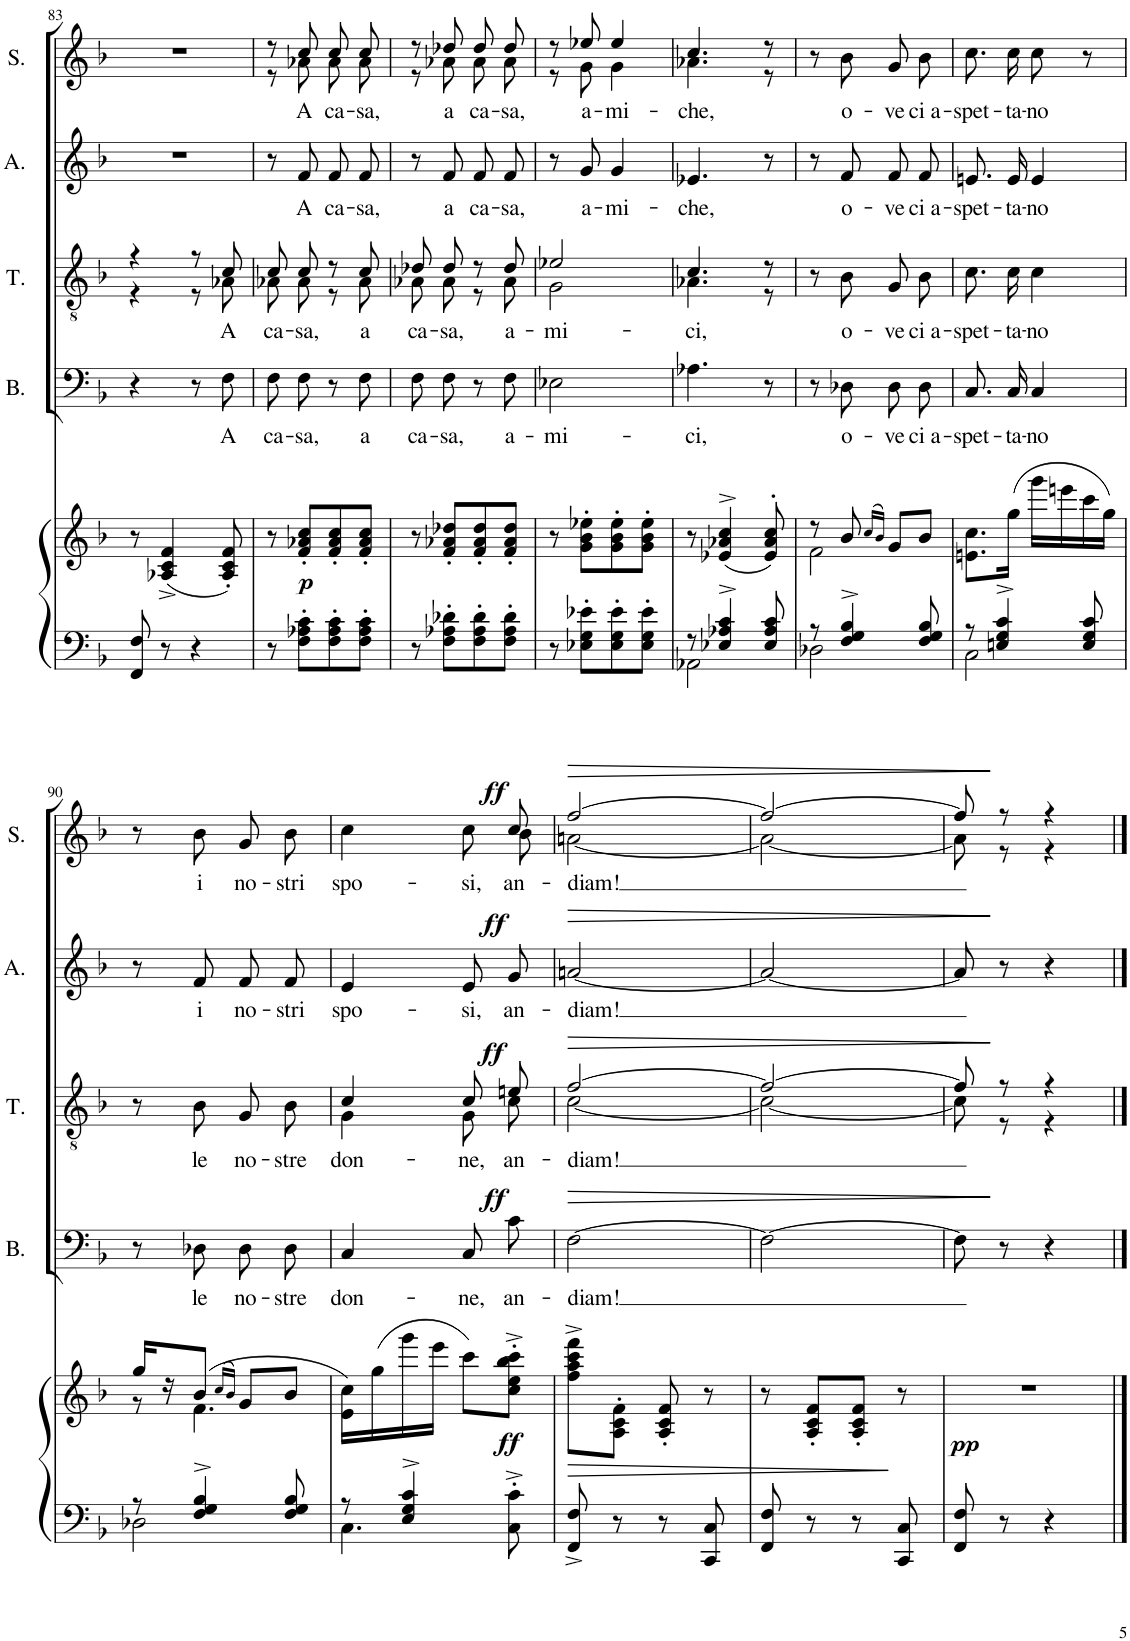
**kern	**kern	**dynam	**kern	**text	**dynam	**kern	**text	**dynam	**kern	**text	**dynam	**kern	**text	**dynam
*part5	*part5	*part5	*part4	*part4	*part4	*part3	*part3	*part3	*part2	*part2	*part2	*part1	*part1	*part1
*staff6	*staff5	*staff5/6	*staff4	*staff4	*staff4	*staff3	*staff3	*staff3	*staff2	*staff2	*staff2	*staff1	*staff1	*staff1
*I"Piano	*	*	*I"Basse	*	*	*I"Ténor	*	*	*I"Alto	*	*	*I"Soprano	*	*
*I'Pno	*	*	*I'B.	*	*	*I'T.	*	*	*I'A.	*	*	*I'S.	*	*
!!LO:PB:g=z
*clefF4	*clefF4	*	*clefF4	*	*	*clefGv2	*	*	*clefG2	*	*	*clefG2	*	*
*k[b-]	*k[b-]	*	*k[b-]	*	*	*k[b-]	*	*	*k[b-]	*	*	*k[b-]	*	*
*M2/4	*M2/4	*	*M2/4	*	*	*M2/4	*	*	*M2/4	*	*	*M2/4	*	*
=83	=83	=83	=83	=83	=83	=83	=83	=83	=83	=83	=83	=83	=83	=83
*	*	*	*	*	*	*^	*	*	*	*	*	*	*	*
8FF/ 8F/	8r	.	4r	.	.	4r	4r	.	.	2r	.	.	2r	.	.
8r	(4A-X/^ 4c/^ 4f/^	.	.	.	.	.	.	.	.	.	.	.	.	.	.
4r	.	.	8r	.	.	8r	8r	.	.	.	.	.	.	.	.
!	!	!	!	!LO:LY:b	!	!	!	!LO:LY:b	!	!	!	!	!	!	!
.	8A-/' 8c/' 8f/')	.	8F\	A	.	8c/	8A-X\	A	.	.	.	.	.	.	.
=84	=84	=84	=84	=84	=84	=84	=84	=84	=84	=84	=84	=84	=84	=84	=84
!	!	!	!	!LO:LY:b	!	!	!	!LO:LY:b	!	!	!	!	!	!	!
*	*	*	*	*	*	*	*	*	*	*	*	*	*^	*	*
8r	8r	.	8F\L	ca-	.	8c/L	8A-X\L	ca-	.	8r	.	.	8r	8r	.	.
!	!	!LO:DY:b	!	!LO:LY:b	!	!	!	!LO:LY:b	!	!	!LO:LY:b	!	!	!	!LO:LY:b	!
8F\' 8A-X\' 8c\'L	8f/' 8a-X/' 8cc/'L	p	8F\J	-sa,	.	8c/J	8A-\J	-sa,	.	8f/	A	.	8cc/	8a-X\	A	.
!	!	!	!	!	!	!	!	!	!	!	!LO:LY:b	!	!	!	!LO:LY:b	!
8F\' 8A-\' 8c\'	8f/' 8a-/' 8cc/'	.	8r	.	.	8r	8r	.	.	8f/L	ca-	.	8cc/L	8a-\L	ca-	.
!	!	!	!	!LO:LY:b	!	!	!	!LO:LY:b	!	!	!LO:LY:b	!	!	!	!LO:LY:b	!
8F\' 8A-\' 8c\'J	8f/' 8a-/' 8cc/'J	.	8F\	a	.	8c/	8A-\	a	.	8f/J	-sa,	.	8cc/J	8a-\J	-sa,	.
=85	=85	=85	=85	=85	=85	=85	=85	=85	=85	=85	=85	=85	=85	=85	=85	=85
!	!	!	!	!LO:LY:b	!	!	!	!LO:LY:b	!	!	!	!	!	!	!	!
8r	8r	.	8F\L	ca-	.	8d-X/L	8A-X\L	ca-	.	8r	.	.	8r	8r	.	.
!	!	!	!	!LO:LY:b	!	!	!	!LO:LY:b	!	!	!LO:LY:b	!	!	!	!LO:LY:b	!
8F\' 8A-X\' 8d-X\'L	8f/' 8a-X/' 8dd-X/'L	.	8F\J	-sa,	.	8d-/J	8A-\J	-sa,	.	8f/	a	.	8dd-X/	8a-X\	a	.
!	!	!	!	!	!	!	!	!	!	!	!LO:LY:b	!	!	!	!LO:LY:b	!
8F\' 8A-\' 8d-\'	8f/' 8a-/' 8dd-/'	.	8r	.	.	8r	8r	.	.	8f/L	ca-	.	8dd-/L	8a-\L	ca-	.
!	!	!	!	!LO:LY:b	!	!	!	!LO:LY:b	!	!	!LO:LY:b	!	!	!	!LO:LY:b	!
8F\' 8A-\' 8d-\'J	8f/' 8a-/' 8dd-/'J	.	8F\	a-	.	8d-/	8A-\	a-	.	8f/J	-sa,	.	8dd-/J	8a-\J	-sa,	.
=86	=86	=86	=86	=86	=86	=86	=86	=86	=86	=86	=86	=86	=86	=86	=86	=86
!	!	!	!	!LO:LY:b	!	!	!	!LO:LY:b	!	!	!	!	!	!	!	!
8r	8r	.	2E-X\	-mi-	.	2e-X/	2G\	-mi-	.	8r	.	.	8r	8r	.	.
!	!	!	!	!	!	!	!	!	!	!	!LO:LY:b	!	!	!	!LO:LY:b	!
8E-X\' 8G\' 8e-X\'L	8g\' 8b-\' 8ee-X\'L	.	.	.	.	.	.	.	.	8g/	a-	.	8ee-X/	8g\	a-	.
!	!	!	!	!	!	!	!	!	!	!	!LO:LY:b	!	!	!	!LO:LY:b	!
8E-\' 8G\' 8e-\'	8g\' 8b-\' 8ee-\'	.	.	.	.	.	.	.	.	4g/	-mi-	.	4ee-/	4g\	-mi-	.
8E-\' 8G\' 8e-\'J	8g\' 8b-\' 8ee-\'J	.	.	.	.	.	.	.	.	.	.	.	.	.	.	.
=87	=87	=87	=87	=87	=87	=87	=87	=87	=87	=87	=87	=87	=87	=87	=87	=87
*^	*	*	*	*	*	*	*	*	*	*	*	*	*	*	*	*
!	!	!	!	!	!LO:LY:b	!	!	!	!LO:LY:b	!	!	!LO:LY:b	!	!	!	!LO:LY:b	!
8r	2AA-X\	8r	.	4.A-X\	-ci,	.	4.c/	4.A-X\	-ci,	.	4.e-X/	-che,	.	4.cc/	4.a-X\	-che,	.
4E-X/^> 4A-X/^> 4c/^>	.	(<4e-X/^> 4a-X/^> 4cc/^>	.	.	.	.	.	.	.	.	.	.	.	.	.	.	.
8E-/ 8A-/ 8c/	.	8e-/'> 8a-/'> 8cc/'>)	.	8r	.	.	8r	8r	.	.	8r	.	.	8r	8r	.	.
*	*	*	*	*	*	*	*v	*v	*	*	*	*	*	*v	*v	*	*
=88	=88	=88	=88	=88	=88	=88	=88	=88	=88	=88	=88	=88	=88	=88	=88
*	*	*^	*	*	*	*	*	*	*	*	*	*	*	*	*
8r	2D-X\	8r	2f\	.	8r	.	.	8r	.	.	8r	.	.	8r	.	.
!	!	!	!	!	!	!LO:LY:b	!	!	!LO:LY:b	!	!	!LO:LY:b	!	!	!LO:LY:b	!
4F/^ 4G/^ 4B-/^	.	8b-/	.	.	8D-X\	o-	.	8B-\	o-	.	8f/	o-	.	8b-\	o-	.
.	.	(16qcc/LL	.	.	.	.	.	.	.	.	.	.	.	.	.	.
.	.	16qb-/JJ)	.	.	.	.	.	.	.	.	.	.	.	.	.	.
!	!	!	!	!	!	!LO:LY:b	!	!	!LO:LY:b	!	!	!LO:LY:b	!	!	!LO:LY:b	!
.	.	8g/L	.	.	8D-\L	-ve	.	8G/L	-ve	.	8f/L	-ve	.	8g/L	-ve	.
!	!	!	!	!	!	!LO:LY:b	!	!	!LO:LY:b	!	!	!LO:LY:b	!	!	!LO:LY:b	!
8F/ 8G/ 8B-/	.	8b-/J	.	.	8D-\J	ci a-	.	8B-/J	ci a-	.	8f/J	ci a-	.	8b-/J	ci a-	.
*	*	*v	*v	*	*	*	*	*	*	*	*	*	*	*	*	*
=89	=89	=89	=89	=89	=89	=89	=89	=89	=89	=89	=89	=89	=89	=89	=89
!	!	!	!	!	!LO:LY:b	!	!	!LO:LY:b	!	!	!LO:LY:b	!	!	!LO:LY:b	!
8r	2C\	8.en\ 8.cc\L	.	8.C/L	-spet-	.	8.c\L	-spet-	.	8.en/L	-spet-	.	8.cc\L	-spet-	.
4En/^ 4G/^ 4c/^	.	.	.	.	.	.	.	.	.	.	.	.	.	.	.
!	!	!	!	!	!LO:LY:b	!	!	!LO:LY:b	!	!	!LO:LY:b	!	!	!LO:LY:b	!
.	.	(16gg\Jk	.	16C/Jk	-ta-	.	16c\Jk	-ta-	.	16e/Jk	-ta-	.	16cc\Jk	-ta-	.
!	!	!	!	!	!LO:LY:b	!	!	!LO:LY:b	!	!	!LO:LY:b	!	!	!LO:LY:b	!
.	.	16ggg\LL	.	4C/	-no	.	4c\	-no	.	4e/	-no	.	8cc\	-no	.
.	.	16eeen\	.	.	.	.	.	.	.	.	.	.	.	.	.
8E/ 8G/ 8c/	.	16ccc\	.	.	.	.	.	.	.	.	.	.	8r	.	.
.	.	16gg\JJ)	.	.	.	.	.	.	.	.	.	.	.	.	.
!!LO:LB:g=z
=90	=90	=90	=90	=90	=90	=90	=90	=90	=90	=90	=90	=90	=90	=90	=90
*	*	*^	*	*	*	*	*	*	*	*	*	*	*	*	*
8r	2D-X\	16gg/LL	8r	.	8r	.	.	8r	.	.	8r	.	.	8r	.	.
.	.	16r	.	.	.	.	.	.	.	.	.	.	.	.	.	.
!	!	!	!	!	!	!LO:LY:b	!	!	!LO:LY:b	!	!	!LO:LY:b	!	!	!LO:LY:b	!
4F/^ 4G/^ 4B-/^	.	(8b-/J	4.f\	.	8D-X\	le	.	8B-\	le	.	8f/	i	.	8b-\	i	.
.	.	(16qcc/LL	.	.	.	.	.	.	.	.	.	.	.	.	.	.
.	.	16qb-/JJ)	.	.	.	.	.	.	.	.	.	.	.	.	.	.
!	!	!	!	!	!	!LO:LY:b	!	!	!LO:LY:b	!	!	!LO:LY:b	!	!	!LO:LY:b	!
.	.	8g/L	.	.	8D-\L	no-	.	8G/L	no-	.	8f/L	no-	.	8g/L	no-	.
!	!	!	!	!	!	!LO:LY:b	!	!	!LO:LY:b	!	!	!LO:LY:b	!	!	!LO:LY:b	!
8F/ 8G/ 8B-/	.	8b-/J	.	.	8D-\J	-stre	.	8B-/J	-stre	.	8f/J	-stri	.	8b-/J	-stri	.
*	*	*v	*v	*	*	*	*	*	*	*	*	*	*	*	*	*
=91	=91	=91	=91	=91	=91	=91	=91	=91	=91	=91	=91	=91	=91	=91	=91
!	!	!	!	!	!LO:LY:b	!	!	!LO:LY:b	!	!	!LO:LY:b	!	!	!LO:LY:b	!
*	*	*	*	*	*	*	*^	*	*	*	*	*	*^	*	*
8r	4.C\	16e\ 16cc\LL)	.	4C/	don-	.	4c/	4G\	don-	.	4e/	spo-	.	4cc\	4.ryy	spo-	.
.	.	(16gg\	.	.	.	.	.	.	.	.	.	.	.	.	.	.	.
4E/^ 4G/^ 4c/^	.	16ggg\	.	.	.	.	.	.	.	.	.	.	.	.	.	.	.
.	.	16eee\JJ	.	.	.	.	.	.	.	.	.	.	.	.	.	.	.
!	!	!	!	!	!LO:LY:b	!	!	!	!LO:LY:b	!	!	!LO:LY:b	!	!	!	!LO:LY:b	!
.	.	8ccc\L)	.	8C\L	-ne,	.	8c/L	8G\L	-ne,	.	8e/L	-si,	.	8cc\L	.	-si,	.
!	!	!	!LO:DY:b	!	!LO:LY:b	!LO:DY:a	!	!	!LO:LY:b	!LO:DY:a	!	!LO:LY:b	!LO:DY:a	!	!	!LO:LY:b	!LO:DY:a
8C\'>^> 8c\'>^>	8ryy	8cc\'^ 8ee\'^ 8bb-\'^ 8ccc\'^J	ff	8c\J	an-	ff	8en/J	8c\J	an-	ff	8g/J	an-	ff	8cc\J	8b-\	an-	ff
=92	=92	=92	=92	=92	=92	=92	=92	=92	=92	=92	=92	=92	=92	=92	=92	=92	=92
!	!	!	!LO:HP:b	!	!LO:LY:b	!LO:HP:b	!	!	!LO:LY:b	!LO:HP:b	!	!LO:LY:b	!LO:HP:b	!	!	!LO:LY:b	!LO:HP:b
*v	*v	*	*	*	*	*	*	*	*	*	*	*	*	*	*	*	*
8FF/^ 8F/^	8ff\^ 8aa\^ 8ccc\^ 8fff\^L	>	[2F\	-diam!	>	[2f/	[2c\	-diam!	>	[2an/	-diam!	>	[2ff/	[2an\	-diam!	>
8r	8A\' 8c\' 8f\'J	.	.	.	.	.	.	.	.	.	.	.	.	.	.	.
8r	8A/' 8c/' 8f/'	.	.	.	.	.	.	.	.	.	.	.	.	.	.	.
8CC/ 8C/	8r	.	.	.	.	.	.	.	.	.	.	.	.	.	.	.
=93	=93	=93	=93	=93	=93	=93	=93	=93	=93	=93	=93	=93	=93	=93	=93	=93
8FF/ 8F/	8r	.	2F\_	.	.	2f/_	2c\_	.	.	2a/_	.	.	2ff/_	2a\_	.	.
8r	8A/' 8c/' 8f/'L	.	.	.	.	.	.	.	.	.	.	.	.	.	.	.
8r	8A/' 8c/' 8f/'J	.	.	.	.	.	.	.	.	.	.	.	.	.	.	.
8CC/ 8C/	8r	]	.	.	.	.	.	.	.	.	.	.	.	.	.	.
=94	=94	=94	=94	=94	=94	=94	=94	=94	=94	=94	=94	=94	=94	=94	=94	=94
!	!	!LO:DY:b	!	!	!	!	!	!	!	!	!	!	!	!	!	!
8FF/ 8F/	2r	pp	8F\]	.	.	8f/]	8c\]	.	.	8a/]	.	.	8ff/]	8a\]	.	.
8r	.	.	8r	.	]	8r	8r	.	]	8r	.	]	8r	8r	.	]
4r	.	.	4r	.	.	4r	4r	.	.	4r	.	.	4r	4r	.	.
*	*	*	*	*	*	*v	*v	*	*	*	*	*	*v	*v	*	*
==	==	==	==	==	==	==	==	==	==	==	==	==	==	==
*-	*-	*-	*-	*-	*-	*-	*-	*-	*-	*-	*-	*-	*-	*-
